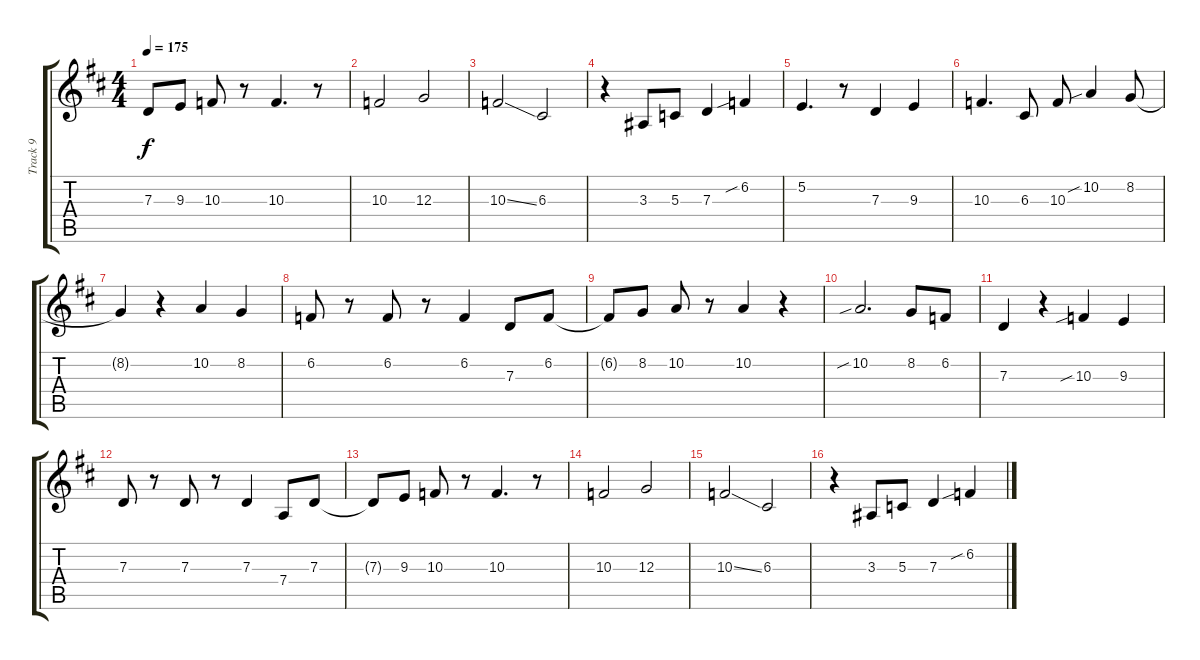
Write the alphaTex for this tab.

\track ("Track 9" "Track 9") {instrument clarinet}
\staff {score tabs}
\tuning (E4 B3 G3 D3 A2 E2) {hide}
\ts (4 4)
\tempo 175
\clef g2
\ks d
7.3{t}.8{dy f} 9.3.8 10.3.8 r.8 10.3.4{d} r.8 |
10.3.2 12.3.2 |
10.3{ss}.2 6.3.2 |
r.4 3.3.8 5.3.8 7.3.4 6.2{sib}.4 |
5.2.4{d} r.8 7.3.4 9.3.4 |
10.3.4{d} 6.3.8 10.3.8 10.2{sib}.4 8.2.8 |
8.2{t}.4 r.4 10.2.4 8.2.4 |
6.2.8 r.8 6.2.8 r.8 6.2.4 7.3.8 6.2.8 |
6.2{t}.8 8.2.8 10.2.8 r.8 10.2.4 r.4 |
10.2{sib}.2{d} 8.2.8 6.2.8 |
7.3.4 r.4 10.3{sib}.4 9.3.4 |
7.3.8 r.8 7.3.8 r.8 7.3.4 7.4.8 7.3.8 |
7.3{t}.8 9.3.8 10.3.8 r.8 10.3.4{d} r.8 |
10.3.2 12.3.2 |
10.3{ss}.2 6.3.2 |
r.4 3.3.8 5.3.8 7.3.4 6.2{sib}.4
